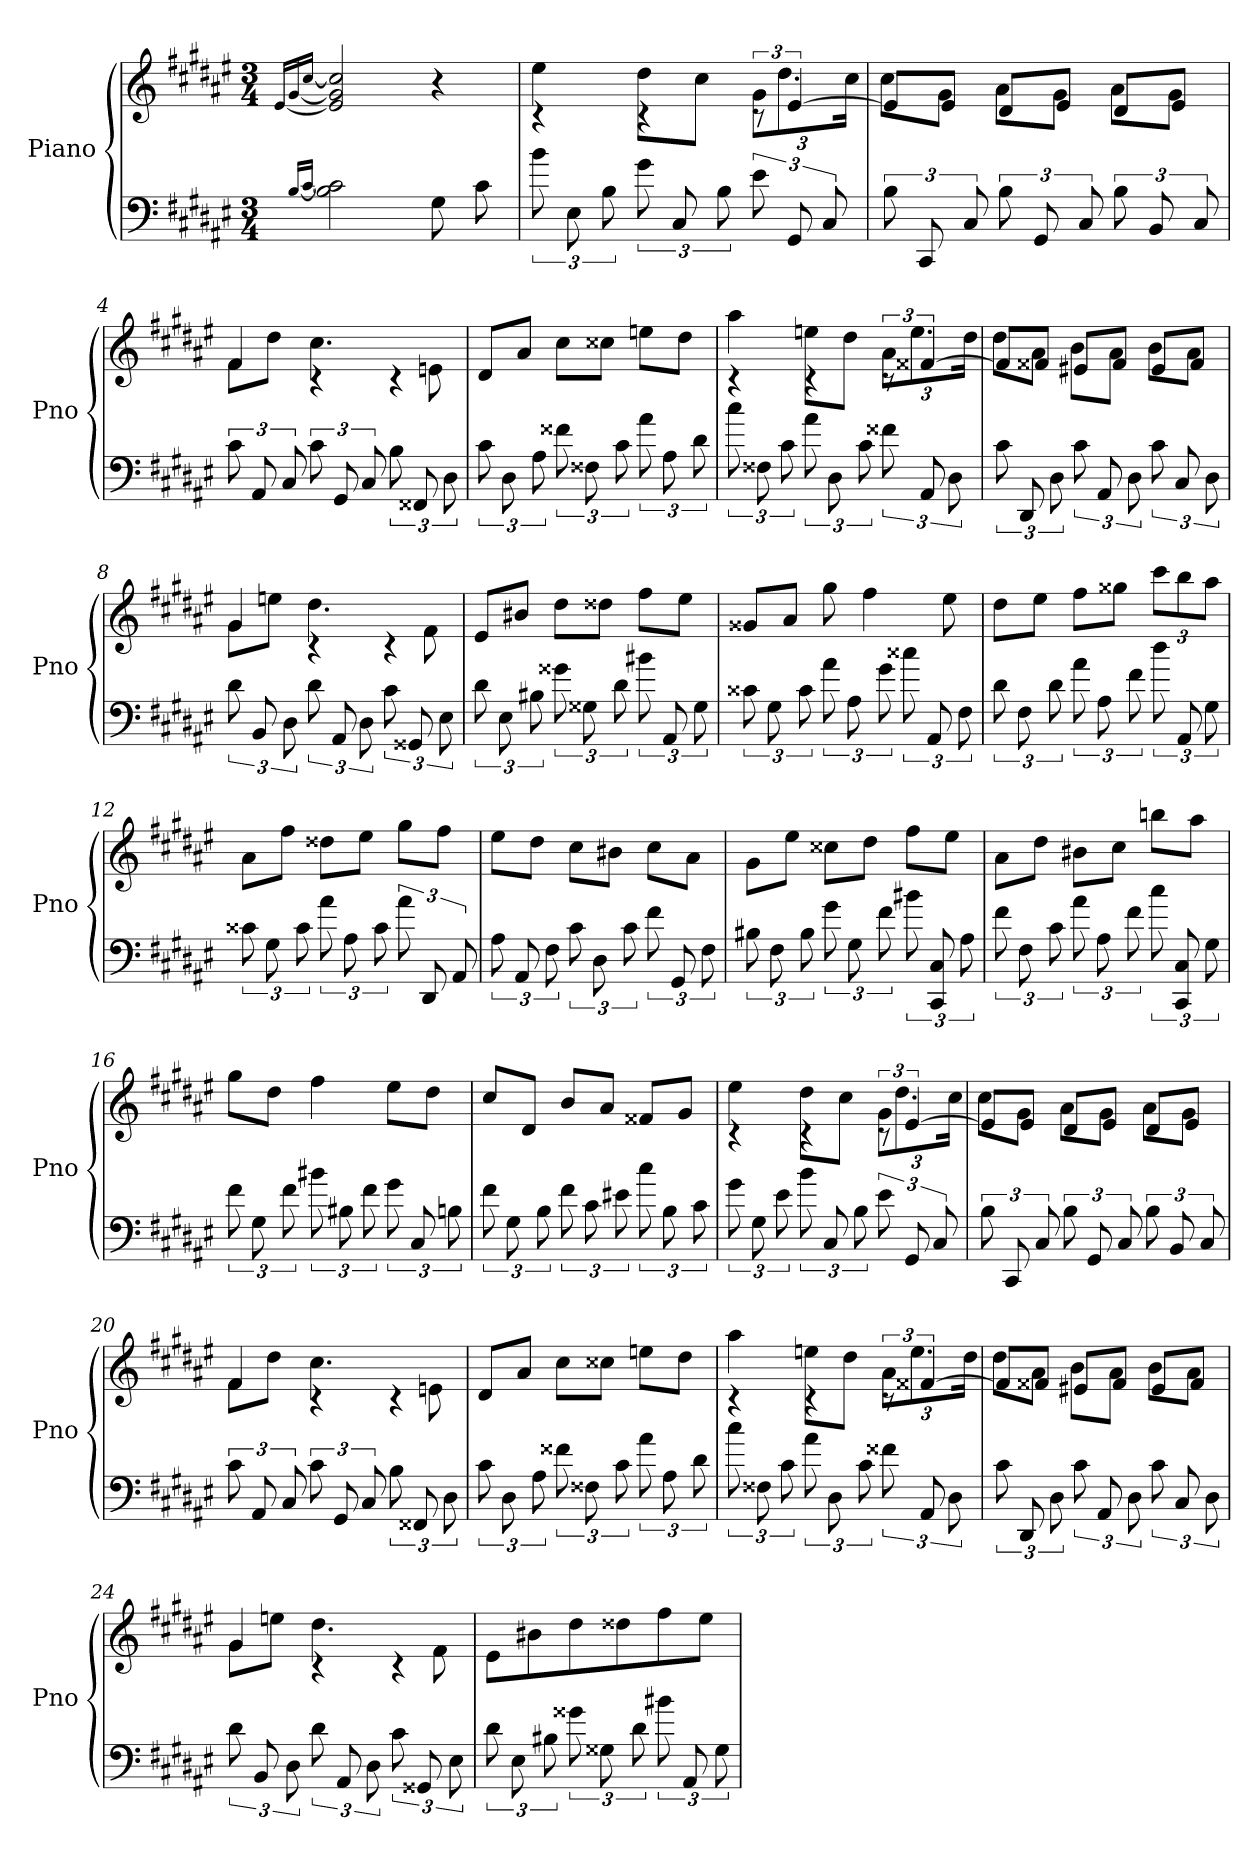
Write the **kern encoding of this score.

**kern	**kern
*part1	*part1
*staff2	*staff1
*I"Piano	*
*I'Pno	*
*clefF4	*clefG2
*k[f#c#g#d#a#e#]	*k[f#c#g#d#a#e#]
*F#:	*F#:
*M3/4	*M3/4
=1	=1
.	[16qqe#LL
[16qqBLL	[16qqg#
[16qqc#JJ	[16qqcc#JJ
2B] 2c#]	2e#] 2g#] 2cc#]
8G#	4r
8c#	.
=2	=2
*	*^
12b	4rc	4ee#
12E#	.	.
12B	.	.
12g#	4rc	8dd#L
12C#	.	.
.	.	8cc#J
12B	.	.
12e#	12rc	12g#L
12GG#	[6e#	12.dd#
12C#	.	.
.	.	24cc#Jk
=3	=3	=3
12B	8e#L]	8cc#L
12CC#	.	.
.	8e#J	8g#J
12C#	.	.
12B	8d#L	8a#L
12GG#	.	.
.	8e#J	8g#J
12C#	.	.
12B	8d#L	8a#L
12BB	.	.
.	8e#J	8g#J
12C#	.	.
=4	=4	=4
12c#	4f#	8f#L
12AA#	.	.
.	.	8dd#J
12C#	.	.
12c#	4rc	4.cc#
12GG#	.	.
12C#	.	.
12B	4rc	.
12FF##X	.	.
.	.	8en
12D#	.	.
*	*v	*v
=5	=5
12c#	8d#L
12D#	.
.	8a#J
12A#	.
12f##X	8cc#L
12F##X	.
.	8cc##XJ
12c#	.
12a#	8eenL
12A#	.
.	8dd#J
12d#	.
=6	=6
*	*^
12cc#	4rc	4aa#
12F##X	.	.
12c#	.	.
12a#	4rc	8eenL
12D#	.	.
.	.	8dd#J
12c#	.	.
12f##X	12rc	12a#L
12AA#	[6f##X	12.ee
12D#	.	.
.	.	24dd#Jk
=7	=7	=7
12c#	8f##L]	8dd#L
12DD#	.	.
.	8f##XJ	8a#J
12D#	.	.
12c#	8e#XL	8bL
12AA#	.	.
.	8f##J	8a#J
12D#	.	.
12c#	8e#L	8bL
12C#	.	.
.	8f##J	8a#J
12D#	.	.
=8	=8	=8
12d#	4g#	8g#L
12BB	.	.
.	.	8eenJ
12D#	.	.
12d#	4rc	4.dd#
12AA#	.	.
12D#	.	.
12c#	4rc	.
12GG##X	.	.
.	.	8f#
12E#	.	.
*	*v	*v
=9	=9
12d#	8e#L
12E#	.
.	8b#XJ
12B#X	.
12g##X	8dd#L
12G##X	.
.	8dd##XJ
12d#	.
12b#X	8ff#L
12AA#	.
.	8ee#J
12G##	.
=10	=10
12c##X	8g##XL
12G#	.
.	8a#J
12c##	.
12a#	8gg#
12A#	.
.	4ff#
12g#	.
12cc##X	.
12AA#	.
.	8ee#
12F#	.
=11	=11
12d#	8dd#L
12F#	.
.	8ee#J
12d#	.
12a#	8ff#L
12A#	.
.	8gg##XJ
12f#	.
12dd#	12ccc#L
12AA#	12bb
12G#	12aa#J
=12	=12
12c##X	8a#L
12G#	.
.	8ff#J
12c##	.
12a#	8dd##XL
12A#	.
.	8ee#J
12c##	.
12a#	8gg#L
12DD#	.
.	8ff#J
12AA#	.
=13	=13
12A#	8ee#L
12AA#	.
.	8dd#J
12F#	.
12c#	8cc#L
12D#	.
.	8b#XJ
12c#	.
12f#	8cc#L
12GG#	.
.	8a#J
12F#	.
=14	=14
12B#X	8g#L
12F#	.
.	8ee#J
12B#	.
12g#	8cc##XL
12G#	.
.	8dd#J
12f#	.
12b#X	8ff#L
12CC# 12C#	.
.	8ee#J
12A#	.
=15	=15
12f#	8a#L
12F#	.
.	8dd#J
12c#	.
12a#	8b#XL
12A#	.
.	8cc#J
12f#	.
12cc#	8bbnL
12CC# 12C#	.
.	8aa#J
12G#	.
=16	=16
12f#	8gg#L
12G#	.
.	8dd#J
12f#	.
12b#X	4ff#
12B#X	.
12f#	.
12g#	8ee#L
12C#	.
.	8dd#J
12Bn	.
=17	=17
12f#	8cc#L
12G#	.
.	8d#J
12B	.
12f#	8bL
12c#	.
.	8a#J
12e#X	.
12cc#	8f##XL
12B	.
.	8g#J
12c#	.
=18	=18
*	*^
12g#	4rc	4ee#
12G#	.	.
12e#	.	.
12b	4rc	8dd#L
12C#	.	.
.	.	8cc#J
12B	.	.
12e#	12rc	12g#L
12GG#	[6e#	12.dd#
12C#	.	.
.	.	24cc#Jk
=19	=19	=19
12B	8e#L]	8cc#L
12CC#	.	.
.	8e#J	8g#J
12C#	.	.
12B	8d#L	8a#L
12GG#	.	.
.	8e#J	8g#J
12C#	.	.
12B	8d#L	8a#L
12BB	.	.
.	8e#J	8g#J
12C#	.	.
=20	=20	=20
12c#	4f#	8f#L
12AA#	.	.
.	.	8dd#J
12C#	.	.
12c#	4rc	4.cc#
12GG#	.	.
12C#	.	.
12B	4rc	.
12FF##X	.	.
.	.	8en
12D#	.	.
*	*v	*v
=21	=21
12c#	8d#L
12D#	.
.	8a#J
12A#	.
12f##X	8cc#L
12F##X	.
.	8cc##XJ
12c#	.
12a#	8eenL
12A#	.
.	8dd#J
12d#	.
=22	=22
*	*^
12cc#	4rc	4aa#
12F##X	.	.
12c#	.	.
12a#	4rc	8eenL
12D#	.	.
.	.	8dd#J
12c#	.	.
12f##X	12rc	12a#L
12AA#	[6f##X	12.ee
12D#	.	.
.	.	24dd#Jk
=23	=23	=23
12c#	8f##L]	8dd#L
12DD#	.	.
.	8f##XJ	8a#J
12D#	.	.
12c#	8e#XL	8bL
12AA#	.	.
.	8f##J	8a#J
12D#	.	.
12c#	8e#L	8bL
12C#	.	.
.	8f##J	8a#J
12D#	.	.
=24	=24	=24
12d#	4g#	8g#L
12BB	.	.
.	.	8eenJ
12D#	.	.
12d#	4rc	4.dd#
12AA#	.	.
12D#	.	.
12c#	4rc	.
12GG##X	.	.
.	.	8f#
12E#	.	.
*	*v	*v
=25	=25
12d#	8e#L
12E#	.
.	8b#X
12B#X	.
12g##X	8dd#
12G##X	.
.	8dd##X
12d#	.
12b#X	8ff#
12AA#	.
.	8ee#J
12G##	.
=	=
*-	*-
